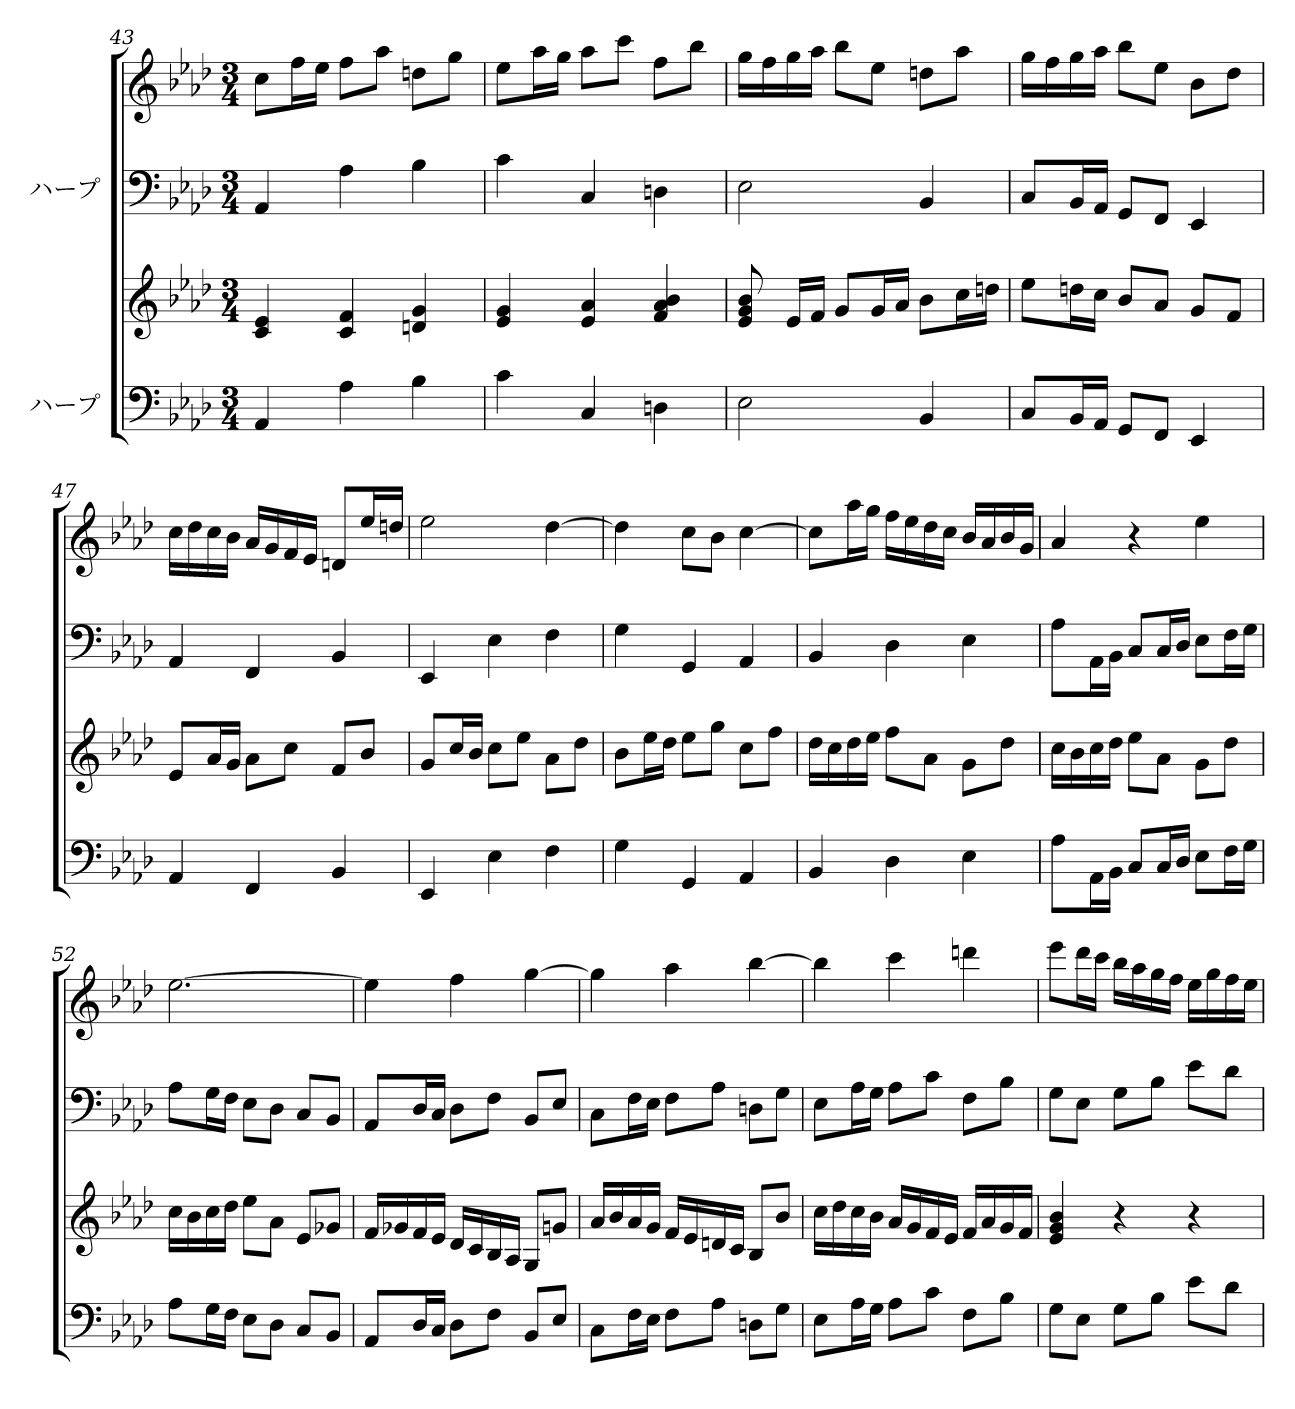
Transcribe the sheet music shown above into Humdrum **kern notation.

**kern	**kern	**kern	**kern
*part2	*part2	*part1	*part1
*staff4	*staff3	*staff2	*staff1
*I"ハープ	*	*I"ハープ	*
*clefF4	*clefG2	*clefF4	*clefG2
*k[b-e-a-d-]	*k[b-e-a-d-]	*k[b-e-a-d-]	*k[b-e-a-d-]
*M3/4	*M3/4	*M3/4	*M3/4
=43	=43	=43	=43
4AA-/	4c/ 4e-/	4AA-/	8cc\L
.	.	.	16ff\L
.	.	.	16ee-\JJ
4A-\	4c/ 4f/	4A-\	8ff\L
.	.	.	8aa-\J
4B-\	4dn/ 4g/	4B-\	8ddn\L
.	.	.	8gg\J
=44	=44	=44	=44
4c\	4e-/ 4g/	4c\	8ee-\L
.	.	.	16aa-\L
.	.	.	16gg\JJ
4C/	4e-/ 4a-/	4C/	8aa-\L
.	.	.	8ccc\J
4Dn\	4f/ 4a-/ 4b-/	4Dn\	8ff\L
.	.	.	8bb-\J
!!LO:LB:g=z
=45	=45	=45	=45
2E-\	8e-/ 8g/ 8b-/	2E-\	16gg\LL
.	.	.	16ff\
.	16e-/LL	.	16gg\
.	16f/JJ	.	16aa-\JJ
.	8g/L	.	8bb-\L
.	16g/L	.	8ee-\J
.	16a-/JJ	.	.
4BB-/	8b-\L	4BB-/	8ddn\L
.	16cc\L	.	8aa-\J
.	16ddn\JJ	.	.
=46	=46	=46	=46
8C/L	8ee-\L	8C/L	16gg\LL
.	.	.	16ff\
16BB-/L	16ddn\L	16BB-/L	16gg\
16AA-/JJ	16cc\JJ	16AA-/JJ	16aa-\JJ
8GG/L	8b-/L	8GG/L	8bb-\L
8FF/J	8a-/J	8FF/J	8ee-\J
4EE-/	8g/L	4EE-/	8b-\L
.	8f/J	.	8dd-\J
=47	=47	=47	=47
4AA-/	8e-/L	4AA-/	16cc\LL
.	.	.	16dd-\
.	16a-/L	.	16cc\
.	16g/JJ	.	16b-\JJ
4FF/	8a-\L	4FF/	16a-/LL
.	.	.	16g/
.	8cc\J	.	16f/
.	.	.	16e-/JJ
4BB-/	8f/L	4BB-/	8dn/L
.	8b-/J	.	16ee-/L
.	.	.	16ddn/JJ
=48	=48	=48	=48
4EE-/	8g/L	4EE-/	2ee-\
.	16cc/L	.	.
.	16b-/JJ	.	.
4E-\	8cc\L	4E-\	.
.	8ee-\J	.	.
4F\	8a-\L	4F\	[4dd-\
.	8dd-\J	.	.
=49	=49	=49	=49
4G\	8b-\L	4G\	4dd-\]
.	16ee-\L	.	.
.	16dd-\JJ	.	.
4GG/	8ee-\L	4GG/	8cc\L
.	8gg\J	.	8b-\J
4AA-/	8cc\L	4AA-/	[4cc\
.	8ff\J	.	.
!!LO:LB:g=z
=50	=50	=50	=50
4BB-/	16dd-\LL	4BB-/	8cc\L]
.	16cc\	.	.
.	16dd-\	.	16aa-\L
.	16ee-\JJ	.	16gg\JJ
4D-\	8ff\L	4D-\	16ff\LL
.	.	.	16ee-\
.	8a-\J	.	16dd-\
.	.	.	16cc\JJ
4E-\	8g\L	4E-\	16b-/LL
.	.	.	16a-/
.	8dd-\J	.	16b-/
.	.	.	16g/JJ
=51	=51	=51	=51
8A-\L	16cc\LL	8A-\L	4a-/
.	16b-\	.	.
16AA-\L	16cc\	16AA-\L	.
16BB-\JJ	16dd-\JJ	16BB-\JJ	.
8C/L	8ee-\L	8C/L	4r
16C/L	8a-\J	16C/L	.
16D-/JJ	.	16D-/JJ	.
8E-\L	8g\L	8E-\L	4ee-\
16F\L	8dd-\J	16F\L	.
16G\JJ	.	16G\JJ	.
=52	=52	=52	=52
8A-\L	16cc\LL	8A-\L	[2.ee-\
.	16b-\	.	.
16G\L	16cc\	16G\L	.
16F\JJ	16dd-\JJ	16F\JJ	.
8E-\L	8ee-\L	8E-\L	.
8D-\J	8a-\J	8D-\J	.
8C/L	8e-/L	8C/L	.
8BB-/J	8g-X/J	8BB-/J	.
=53	=53	=53	=53
8AA-/L	16f/LL	8AA-/L	4ee-\]
.	16g-X/	.	.
16D-/L	16f/	16D-/L	.
16C/JJ	16e-/JJ	16C/JJ	.
8D-\L	16d-/LL	8D-\L	4ff\
.	16c/	.	.
8F\J	16B-/	8F\J	.
.	16A-/JJ	.	.
8BB-/L	8G/L	8BB-/L	[4gg\
8E-/J	8gn/J	8E-/J	.
!!LO:PB:g=z
=54	=54	=54	=54
8C\L	16a-/LL	8C\L	4gg\]
.	16b-/	.	.
16F\L	16a-/	16F\L	.
16E-\JJ	16g/JJ	16E-\JJ	.
8F\L	16f/LL	8F\L	4aa-\
.	16e-/	.	.
8A-\J	16dn/	8A-\J	.
.	16c/JJ	.	.
8Dn\L	8B-/L	8Dn\L	[4bb-\
8G\J	8b-/J	8G\J	.
=55	=55	=55	=55
8E-\L	16cc\LL	8E-\L	4bb-\]
.	16dd-\	.	.
16A-\L	16cc\	16A-\L	.
16G\JJ	16b-\JJ	16G\JJ	.
8A-\L	16a-/LL	8A-\L	4ccc\
.	16g/	.	.
8c\J	16f/	8c\J	.
.	16e-/JJ	.	.
8F\L	16f/LL	8F\L	4dddn\
.	16a-/	.	.
8B-\J	16g/	8B-\J	.
.	16f/JJ	.	.
=56	=56	=56	=56
8G\L	4e-/ 4g/ 4b-/	8G\L	8eee-\L
8E-\J	.	8E-\J	16ddd-\L
.	.	.	16ccc\JJ
8G\L	4r	8G\L	16bb-\LL
.	.	.	16aa-\
8B-\J	.	8B-\J	16gg\
.	.	.	16ff\JJ
8e-\L	4r	8e-\L	16ee-\LL
.	.	.	16gg\
8d-\J	.	8d-\J	16ff\
.	.	.	16ee-\JJ
=	=	=	=
*-	*-	*-	*-
